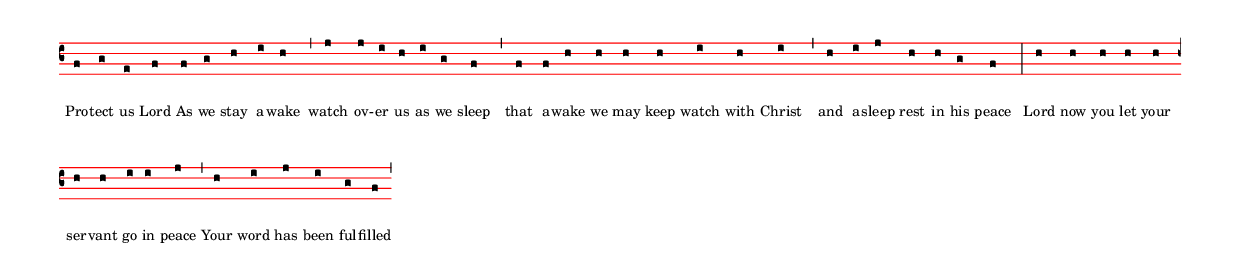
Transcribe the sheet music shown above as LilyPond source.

\version "2.24.0"
\include "gregorian.ly"
\score {
  <<
  \new VaticanaVoice = "cantus" {
    a b g a a b c' d' c' \divisioMinima
    e' e' d' c' d' b a \divisioMinima
    a a c' c' c' c' d' c' d' \divisioMinima
    c' d' e' c' c' b a \divisioMaxima
    c' c' c' c' c' c' c' d' d' e' \divisioMinima
    c' d' e' d' b a \divisioMinima
  }
  \new VaticanaLyrics \lyricsto "cantus" {
    Pro -- tect us Lord As we stay a -- wake
    watch ov -- er us as we sleep
    that a -- wake we may keep watch with Christ
    and a -- sleep rest in his peace
    Lord now you let your ser -- vant go in peace
    Your word has been ful -- filled
  }
  >>
}